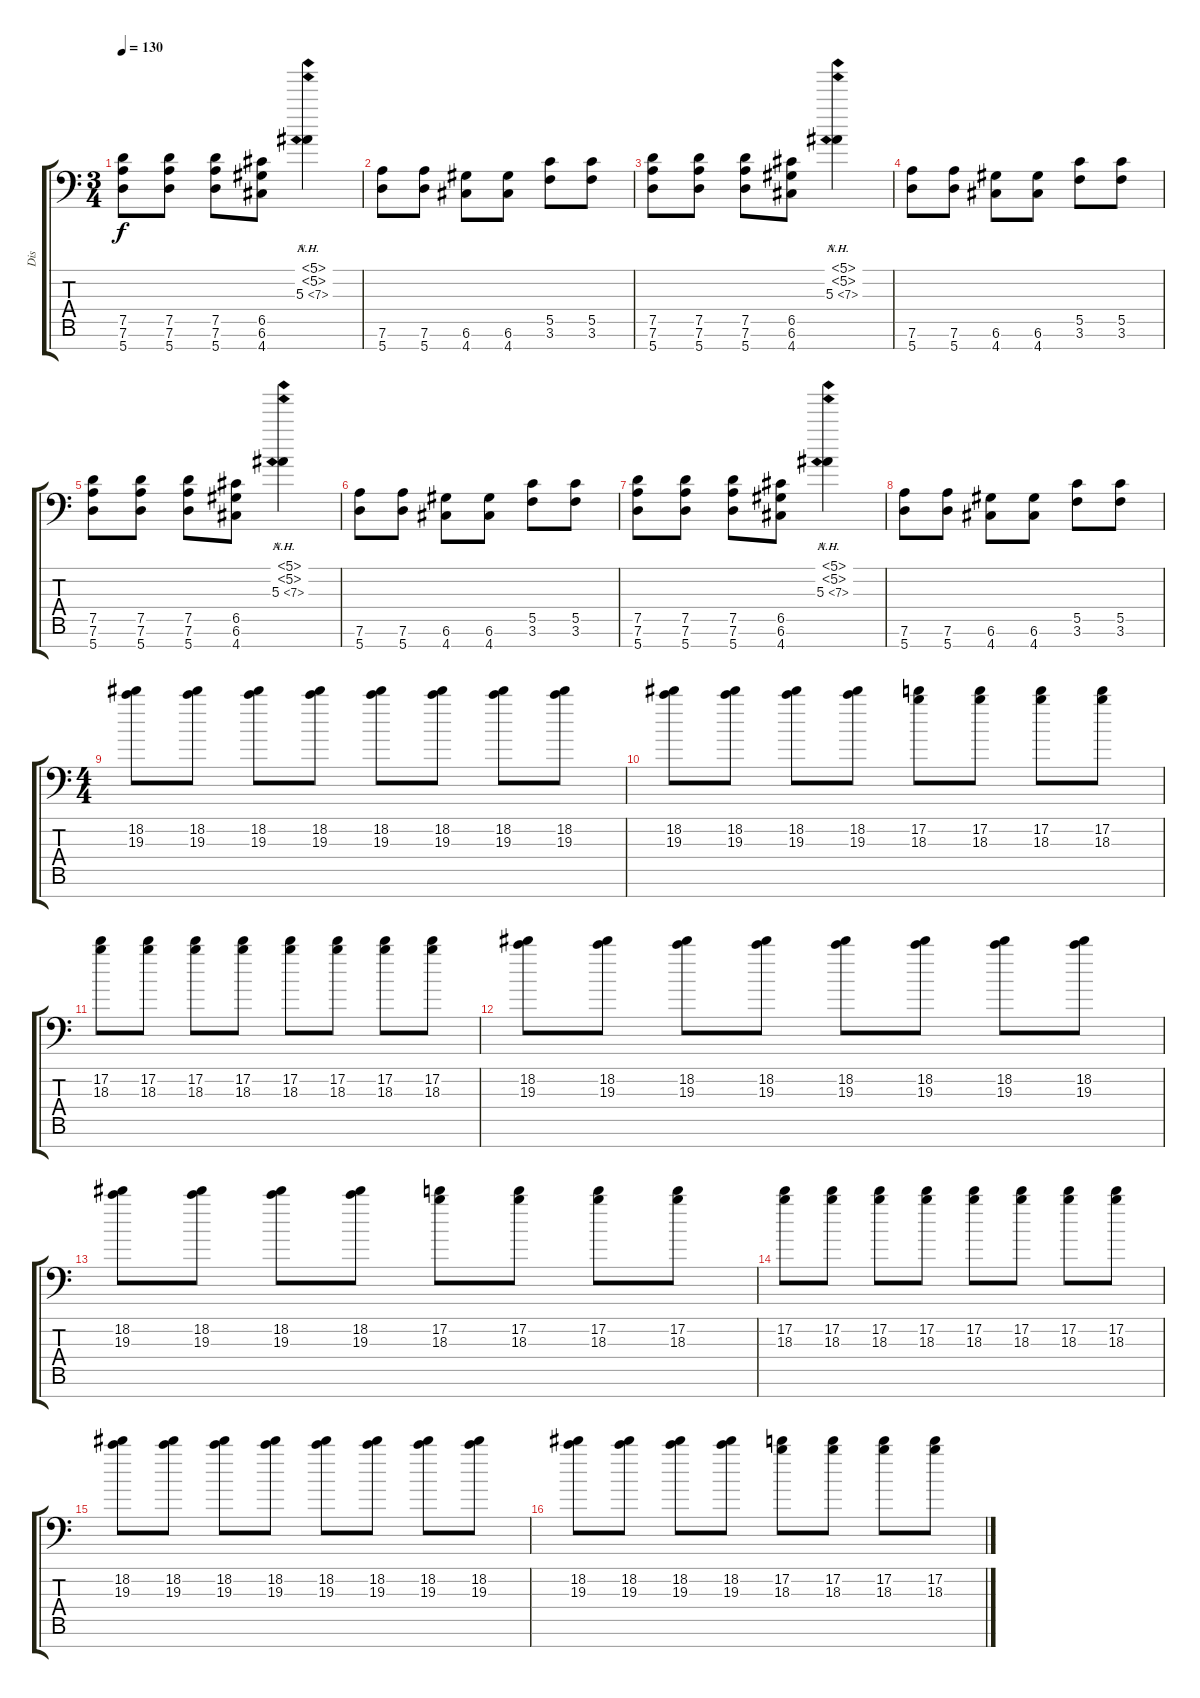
\track (" Dis" " Dis") {instrument overdrivenguitar}
\staff {score tabs}
\tuning (D4 A3 F3 C3 G2 D2 A1) {hide}
\ts (3 4)
\tempo 130
\clef f4
\ks c
(7.5 7.6 5.7).8{dy f} (7.5 7.6 5.7).8 (7.5 7.6 5.7).8 (6.5 6.6 4.7).8 (5.1{nh} 5.2{nh} 5.3{ah 2}).4 |
(7.6 5.7).8 (7.6 5.7).8 (6.6 4.7).8 (6.6 4.7).8 (5.5 3.6).8 (5.5 3.6).8 |
(7.5 7.6 5.7).8 (7.5 7.6 5.7).8 (7.5 7.6 5.7).8 (6.5 6.6 4.7).8 (5.1{nh} 5.2{nh} 5.3{ah 2}).4 |
(7.6 5.7).8 (7.6 5.7).8 (6.6 4.7).8 (6.6 4.7).8 (5.5 3.6).8 (5.5 3.6).8 |
(7.5 7.6 5.7).8 (7.5 7.6 5.7).8 (7.5 7.6 5.7).8 (6.5 6.6 4.7).8 (5.1{nh} 5.2{nh} 5.3{ah 2}).4 |
(7.6 5.7).8 (7.6 5.7).8 (6.6 4.7).8 (6.6 4.7).8 (5.5 3.6).8 (5.5 3.6).8 |
(7.5 7.6 5.7).8 (7.5 7.6 5.7).8 (7.5 7.6 5.7).8 (6.5 6.6 4.7).8 (5.1{nh} 5.2{nh} 5.3{ah 2}).4 |
(7.6 5.7).8 (7.6 5.7).8 (6.6 4.7).8 (6.6 4.7).8 (5.5 3.6).8 (5.5 3.6).8 |
\ts (4 4)
(18.2 19.3).8 (18.2 19.3).8 (18.2 19.3).8 (18.2 19.3).8 (18.2 19.3).8 (18.2 19.3).8 (18.2 19.3).8 (18.2 19.3).8 |
(18.2 19.3).8 (18.2 19.3).8 (18.2 19.3).8 (18.2 19.3).8 (17.2 18.3).8 (17.2 18.3).8 (17.2 18.3).8 (17.2 18.3).8 |
(17.2 18.3).8 (17.2 18.3).8 (17.2 18.3).8 (17.2 18.3).8 (17.2 18.3).8 (17.2 18.3).8 (17.2 18.3).8 (17.2 18.3).8 |
(18.2 19.3).8 (18.2 19.3).8 (18.2 19.3).8 (18.2 19.3).8 (18.2 19.3).8 (18.2 19.3).8 (18.2 19.3).8 (18.2 19.3).8 |
(18.2 19.3).8 (18.2 19.3).8 (18.2 19.3).8 (18.2 19.3).8 (17.2 18.3).8 (17.2 18.3).8 (17.2 18.3).8 (17.2 18.3).8 |
(17.2 18.3).8 (17.2 18.3).8 (17.2 18.3).8 (17.2 18.3).8 (17.2 18.3).8 (17.2 18.3).8 (17.2 18.3).8 (17.2 18.3).8 |
(18.2 19.3).8 (18.2 19.3).8 (18.2 19.3).8 (18.2 19.3).8 (18.2 19.3).8 (18.2 19.3).8 (18.2 19.3).8 (18.2 19.3).8 |
(18.2 19.3).8 (18.2 19.3).8 (18.2 19.3).8 (18.2 19.3).8 (17.2 18.3).8 (17.2 18.3).8 (17.2 18.3).8 (17.2 18.3).8
